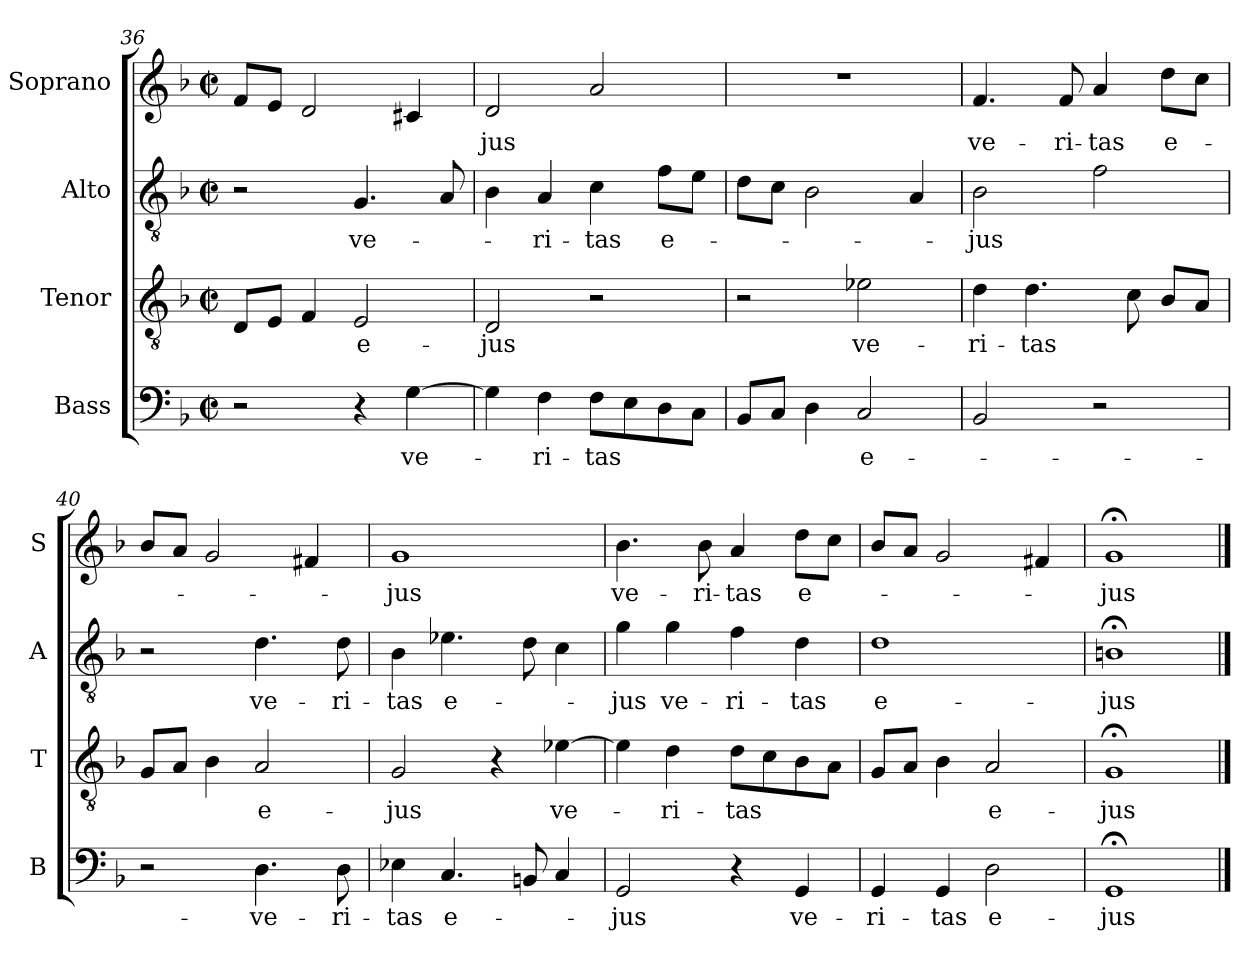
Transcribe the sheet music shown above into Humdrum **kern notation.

**kern	**text	**kern	**text	**kern	**text	**kern	**text
*part4	*part4	*part3	*part3	*part2	*part2	*part1	*part1
*staff4	*staff4	*staff3	*staff3	*staff2	*staff2	*staff1	*staff1
*I"Bass	*	*I"Tenor	*	*I"Alto	*	*I"Soprano	*
*I'B	*	*I'T	*	*I'A	*	*I'S	*
!!LO:PB:g=z
*clefF4	*	*clefGv2	*	*clefGv2	*	*clefG2	*
*k[b-]	*	*k[b-]	*	*k[b-]	*	*k[b-]	*
*F:	*	*F:	*	*F:	*	*F:	*
*M2/2	*	*M2/2	*	*M2/2	*	*M2/2	*
*met(c|)	*	*met(c|)	*	*met(c|)	*	*met(c|)	*
=36	=36	=36	=36	=36	=36	=36	=36
2r	.	8D/L	.	2r	.	8f/L	.
.	.	8E/J	.	.	.	8e/J	.
.	.	4F/	.	.	.	2d/	.
4r	.	2E/	e-	4.G/	ve-	.	.
[4G\	ve-	.	.	.	.	4c#X/	.
.	.	.	.	8A/	.	.	.
=37	=37	=37	=37	=37	=37	=37	=37
4G\]	.	2D/	-jus	4B-\	.	2d/	-jus
4F\	-ri-	.	.	4A/	-ri-	.	.
8F\L	-tas	2r	.	4c\	-tas	2a/	.
8E\	.	.	.	.	.	.	.
8D\	.	.	.	8f\L	e-	.	.
8C\J	.	.	.	8e\J	.	.	.
=38	=38	=38	=38	=38	=38	=38	=38
8BB-/L	.	2r	.	8d\L	.	1r	.
8C/J	.	.	.	8c\J	.	.	.
4D\	.	.	.	2B-\	.	.	.
2C/	e-	2e-X\	ve-	.	.	.	.
.	.	.	.	4A/	.	.	.
=39	=39	=39	=39	=39	=39	=39	=39
2BB-/	.	4d\	-ri-	2B-\	-jus	4.f/	ve-
.	.	4.d\	-tas	.	.	.	.
.	.	.	.	.	.	8f/	-ri-
2r	.	.	.	2f\	.	4a/	-tas
.	.	8c\	.	.	.	.	.
.	.	8B-/L	.	.	.	8dd\L	e-
.	.	8A/J	.	.	.	8cc\J	.
=40	=40	=40	=40	=40	=40	=40	=40
2r	.	8G/L	.	2r	.	8b-/L	.
.	.	8A/J	.	.	.	8a/J	.
.	.	4B-\	.	.	.	2g/	.
4.D\	-ve-	2A/	e-	4.d\	ve-	.	.
.	.	.	.	.	.	4f#X/	.
8D\	-ri-	.	.	8d\	-ri-	.	.
=41	=41	=41	=41	=41	=41	=41	=41
4E-X\	-tas	2G/	-jus	4B-\	-tas	1g	-jus
4.C/	e-	.	.	4.e-X\	e-	.	.
.	.	4r	.	.	.	.	.
8BBn/	.	.	.	8d\	.	.	.
4C/	.	[4e-X\	ve-	4c\	.	.	.
!!LO:LB:g=z
=42	=42	=42	=42	=42	=42	=42	=42
2GG/	-jus	4e-\]	.	4g\	-jus	4.b-\	ve-
.	.	4d\	-ri-	4g\	ve-	.	.
.	.	.	.	.	.	8b-\	-ri-
4r	.	8d\L	-tas	4f\	-ri-	4a/	-tas
.	.	8c\	.	.	.	.	.
4GG/	ve-	8B-\	.	4d\	-tas	8dd\L	e-
.	.	8A\J	.	.	.	8cc\J	.
=43	=43	=43	=43	=43	=43	=43	=43
4GG/	-ri-	8G/L	.	1d	e-	8b-/L	.
.	.	8A/J	.	.	.	8a/J	.
4GG/	-tas	4B-\	.	.	.	2g/	.
2D\	e-	2A/	e-	.	.	.	.
.	.	.	.	.	.	4f#X/	.
=44	=44	=44	=44	=44	=44	=44	=44
1GG;<	-jus	1G;<	-jus	1Bn;<	-jus	1g;<	-jus
==	==	==	==	==	==	==	==
*-	*-	*-	*-	*-	*-	*-	*-
